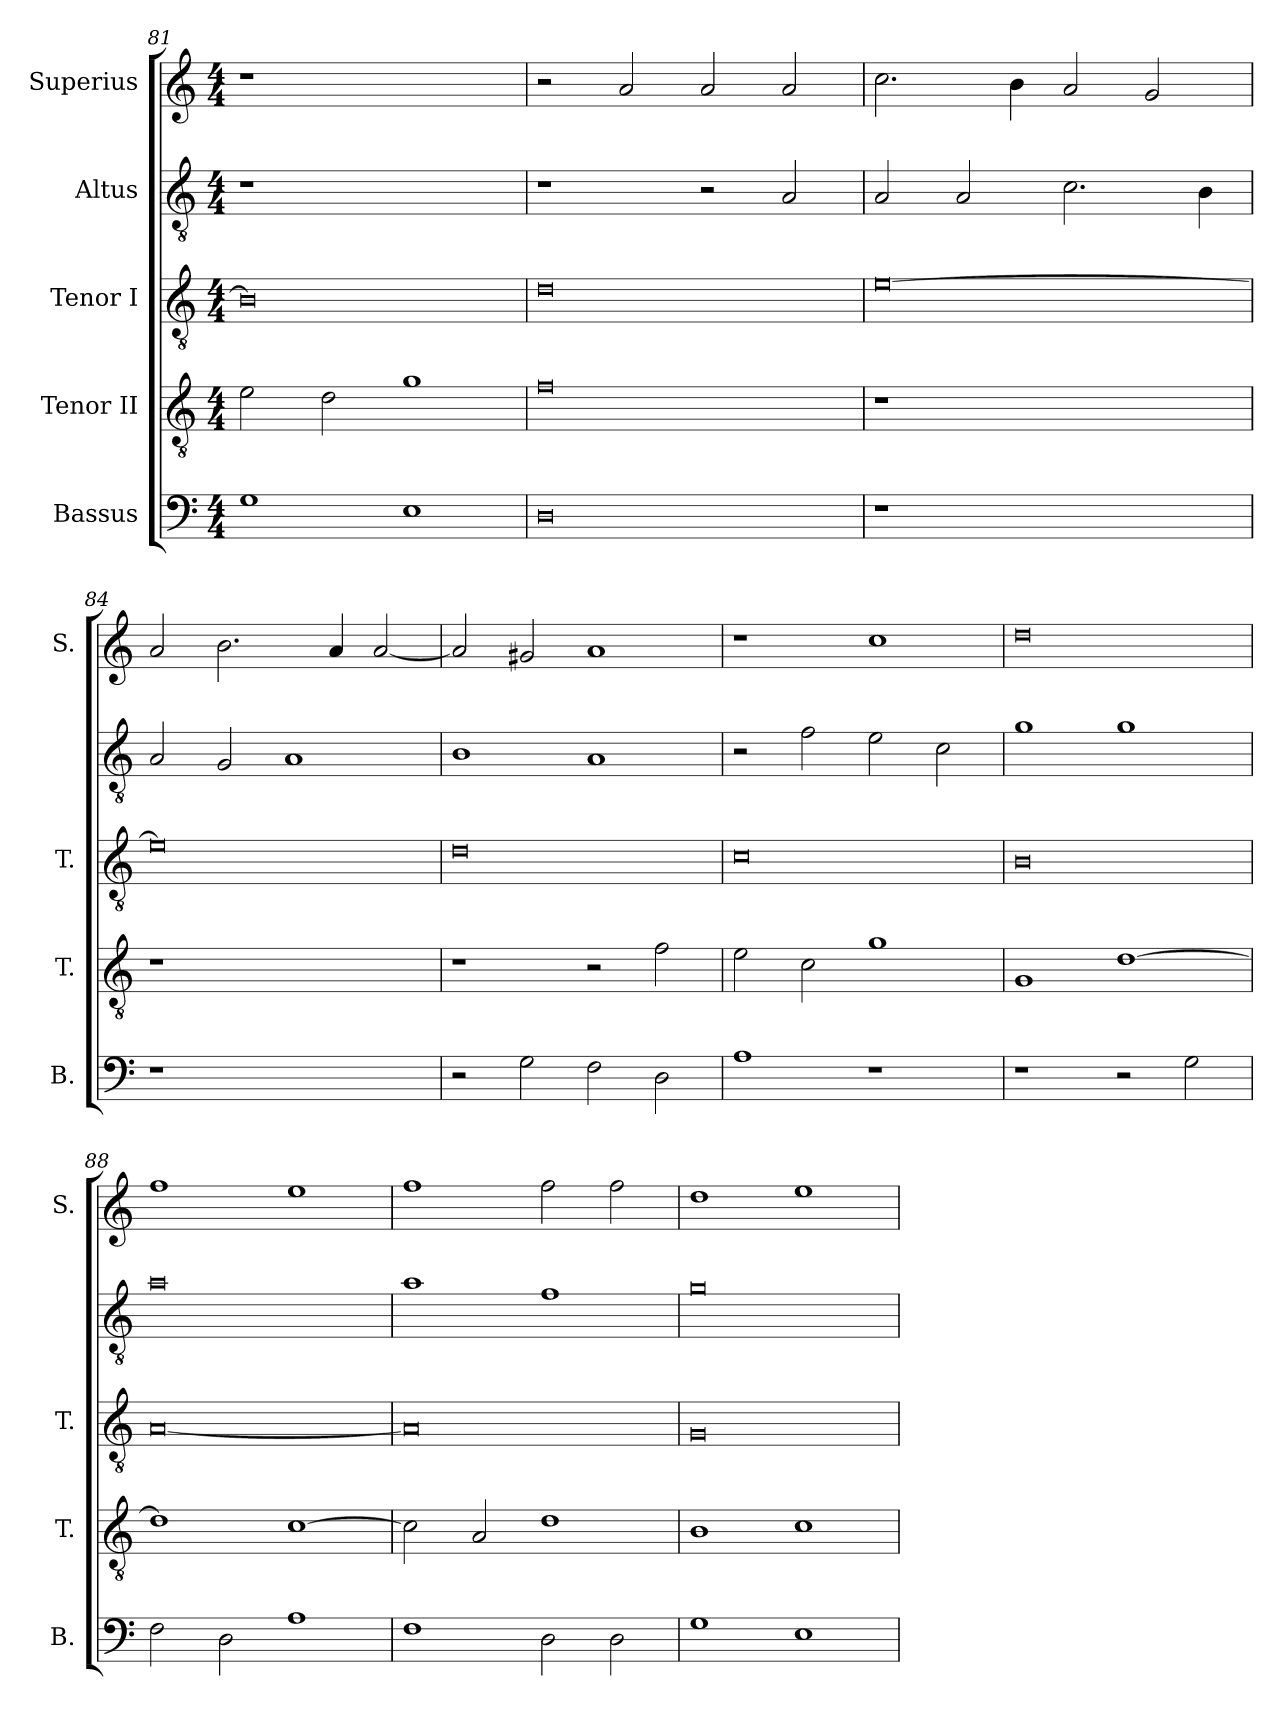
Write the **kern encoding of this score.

**kern	**kern	**kern	**kern	**kern
*part5	*part4	*part3	*part2	*part1
*staff5	*staff4	*staff3	*staff2	*staff1
*I"Bassus	*I"Tenor II	*I"Tenor I	*I"Altus	*I"Superius
*I'B.	*I'T.	*I'T.	*	*I'S.
*clefF4	*clefGv2	*clefGv2	*clefGv2	*clefG2
*	*ITrd7c12	*ITrd7c12	*ITrd7c12	*
*k[]	*k[]	*k[]	*k[]	*k[]
*C:	*C:	*C:	*C:	*C:
*M4/4	*M4/4	*M4/4	*M4/4	*M4/4
=81	=81	=81	=81	=81
!	!	!	!LO:N:vis=1	!LO:N:vis=1
1Gi	2Ei\	0BBi]	1r	1r
.	2Di\	.	.	.
1Ei	1Gi	.	1ryy	1ryy
=82	=82	=82	=82	=82
0Di	0Fi	0Di	1r	2r
.	.	.	.	2ai/
.	.	.	2r	2ai/
.	.	.	2AAi/	2ai/
=83	=83	=83	=83	=83
!LO:N:vis=1	!LO:N:vis=1	!	!	!
1r	1r	[>0Ei	2AAi/	2.cci\
.	.	.	2AAi/	.
.	.	.	.	4bi\
1ryy	1ryy	.	2.Ci\	2ai/
.	.	.	.	2gi/
.	.	.	4BBi\	.
!!LO:LB:g=z
=84	=84	=84	=84	=84
!LO:N:vis=1	!LO:N:vis=1	!	!	!
1r	1r	0Ei]	2AAi/	2ai/
.	.	.	2GGi/	2.bi\
1ryy	1ryy	.	1AAi	.
.	.	.	.	4ai/
.	.	.	.	[<2ai/
=85	=85	=85	=85	=85
2r	1r	0Di	1BBi	2ai/]
2Gi\	.	.	.	2g#Xi/
2Fi\	2r	.	1AAi	1ai
2Di\	2Fi\	.	.	.
=86	=86	=86	=86	=86
1Ai	2Ei\	0Ci	2r	1r
.	2Ci\	.	2Fi\	.
1r	1Gi	.	2Ei\	1cci
.	.	.	2Ci\	.
=87	=87	=87	=87	=87
1r	1GGi	0BBi	1Gi	0ddi
2r	[>1Di	.	1Gi	.
2Gi\	.	.	.	.
=88	=88	=88	=88	=88
2Fi\	1Di]	[<0AAi	0Ai	1ffi
2Di\	.	.	.	.
1Ai	[>1Ci	.	.	1eei
!!LO:PB:g=z
=89	=89	=89	=89	=89
1Fi	2Ci\]	0AAi]	1Ai	1ffi
.	2AAi/	.	.	.
2Di\	1Di	.	1Fi	2ffi\
2Di\	.	.	.	2ffi\
=90	=90	=90	=90	=90
1Gi	1BBi	0GGi	0Gi	1ddi
1Ei	1Ci	.	.	1eei
=	=	=	=	=
*-	*-	*-	*-	*-
